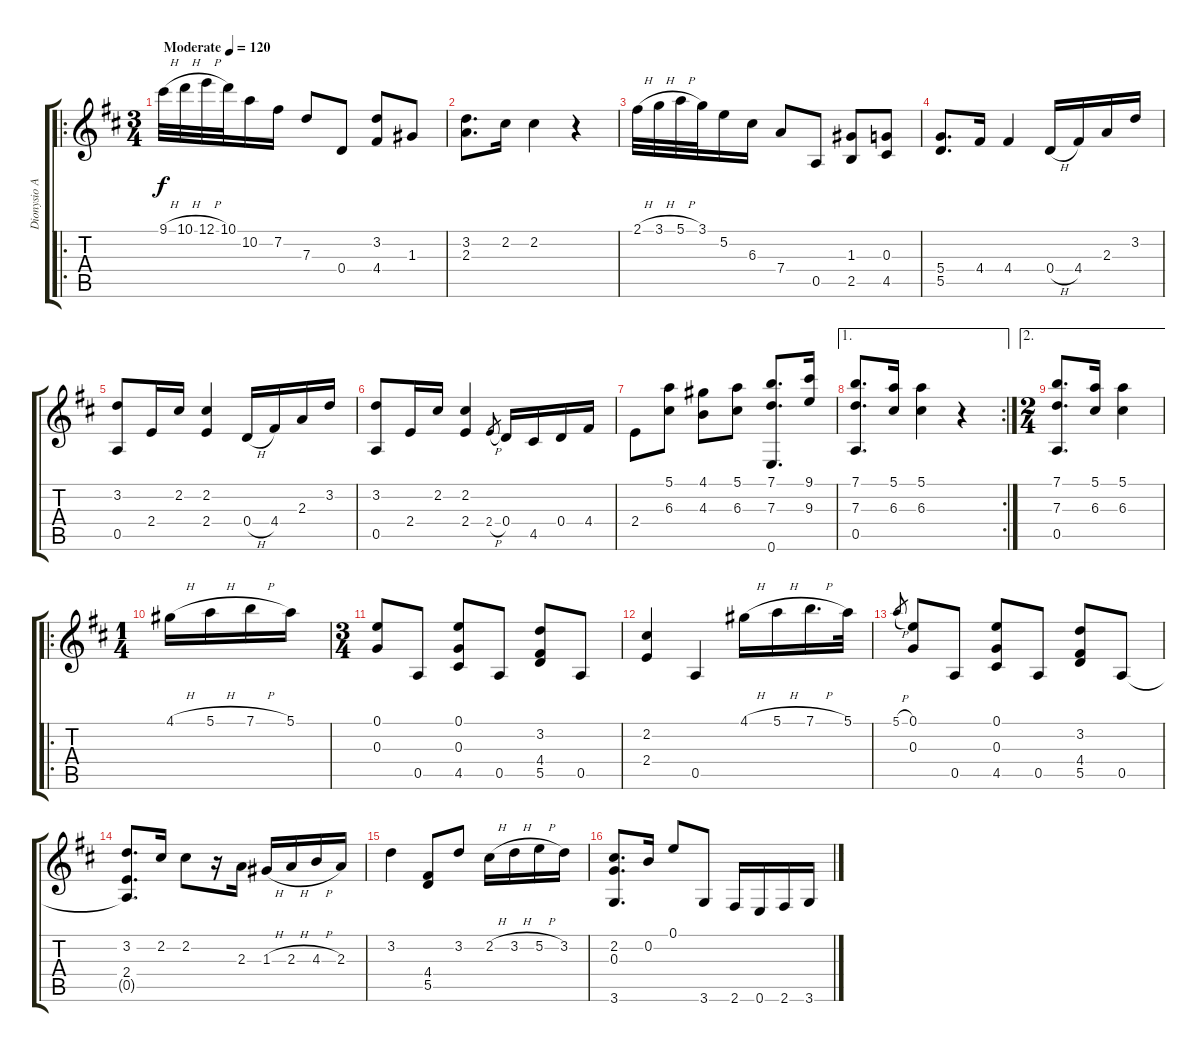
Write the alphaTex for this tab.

\track ("Dionysio Aguado" "Dionysio A") {instrument acousticguitarnylon}
\staff {score tabs}
\tuning (E4 B3 G3 D3 A2 E2) {hide}
\ro
\ts (3 4)
\tempo (120 "Moderate")
\clef g2
\ks d
9.1{h}.32{dy f instrument acousticguitarnylon} 10.1{h}.32 12.1{h}.32 10.1.32 10.2.16 7.2.16 7.3.8 0.4.8 (3.2 4.4).8 1.3.8 |
(3.2 2.3).8{d} 2.2.16 2.2.4 r.4 |
2.1{h}.32 3.1{h}.32 5.1{h}.32 3.1.32 5.2.16 6.3.16 7.4.8 0.5.8 (1.3 2.5).8 (0.3 4.5).8 |
(5.4 5.5).8{d} 4.4.16 4.4.4 0.4{h}.16 4.4.16 2.3.16 3.2.16 |
(3.2 0.5).8 2.4.16 2.2.16 (2.2 2.4).4 0.4{h}.16 4.4.16 2.3.16 3.2.16 |
(3.2 0.5).8 2.4.16 2.2.16 (2.2 2.4).4 2.4{h}.8{gr} 0.4.16 4.5.16 0.4.16 4.4.16 |
2.4.8 (5.1 6.3).8 (4.1 4.3).8 (5.1 6.3).8 (7.1 7.3 0.6).8{d} (9.1 9.3).16 |
\ae 1
\rc 2
(7.1 7.3 0.5).8{d} (5.1 6.3).16 (5.1 6.3).4 r.4 |
\ae 2
\ts (2 4)
(7.1 7.3 0.5).8{d} (5.1 6.3).16 (5.1 6.3).4 |
\ro
\ts (1 4)
4.1{h}.16 5.1{h}.16 7.1{h}.16 5.1.16 |
\ts (3 4)
(0.1 0.3).8 0.5.8 (0.1 0.3 4.5).8 0.5.8 (3.2 4.4 5.5).8 0.5.8 |
(2.2 2.4).4 0.5.4 4.1{h}.16 5.1{h}.16 7.1{h}.16{d} 5.1.32 |
5.1{h}.8{gr} (0.1 0.3).8 0.5.8 (0.1 0.3 4.5).8 0.5.8 (3.2 4.4 5.5).8 0.5.8 |
(3.2 2.4 0.5{t}).8{d} 2.2.16 2.2.8 r.16 2.3.16 1.3{h}.16 2.3{h}.16 4.3{h}.16 2.3.16 |
3.2.4 (4.4 5.5).8 3.2.8 2.2{h}.16 3.2{h}.16 5.2{h}.16 3.2.16 |
(2.2 0.3 3.6).8{d} 0.2.16 0.1.8 3.6.8 2.6.16 0.6.16 2.6.16 3.6.16
